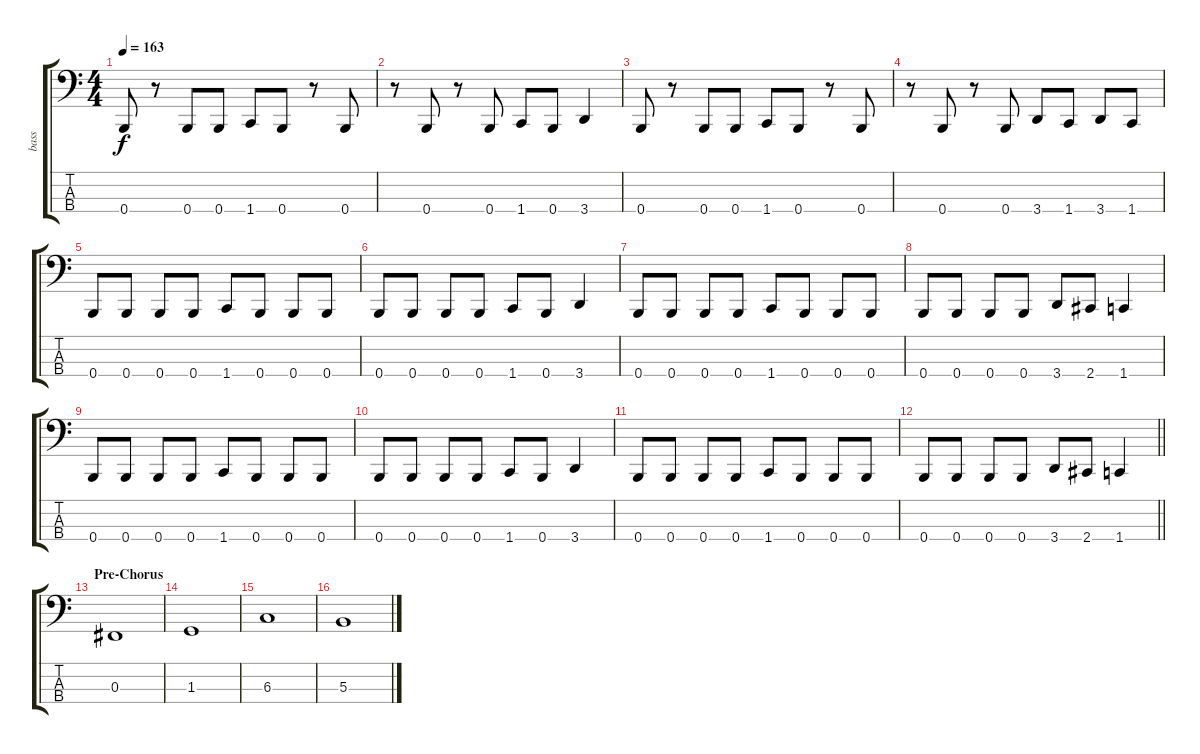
\track ("bass" "bass") {instrument electricbassfinger}
\staff {score tabs}
\tuning (E2 B1 Gb1 B0) {hide}
\ts (4 4)
\tempo 163
\clef f4
\ks c
0.4.8{dy f} r.8 0.4.8 0.4.8 1.4.8 0.4.8 r.8 0.4.8 |
r.8 0.4.8 r.8 0.4.8 1.4.8 0.4.8 3.4.4 |
0.4.8 r.8 0.4.8 0.4.8 1.4.8 0.4.8 r.8 0.4.8 |
r.8 0.4.8 r.8 0.4.8 3.4.8 1.4.8 3.4.8 1.4.8 |
0.4.8 0.4.8 0.4.8 0.4.8 1.4.8 0.4.8 0.4.8 0.4.8 |
0.4.8 0.4.8 0.4.8 0.4.8 1.4.8 0.4.8 3.4.4 |
0.4.8 0.4.8 0.4.8 0.4.8 1.4.8 0.4.8 0.4.8 0.4.8 |
0.4.8 0.4.8 0.4.8 0.4.8 3.4.8 2.4.8 1.4.4 |
0.4.8 0.4.8 0.4.8 0.4.8 1.4.8 0.4.8 0.4.8 0.4.8 |
0.4.8 0.4.8 0.4.8 0.4.8 1.4.8 0.4.8 3.4.4 |
0.4.8 0.4.8 0.4.8 0.4.8 1.4.8 0.4.8 0.4.8 0.4.8 |
\barLineRight lightlight
0.4.8 0.4.8 0.4.8 0.4.8 3.4.8 2.4.8 1.4.4 |
\section ("" "Pre-Chorus")
0.3.1 |
1.3.1 |
6.3.1 |
5.3.1
